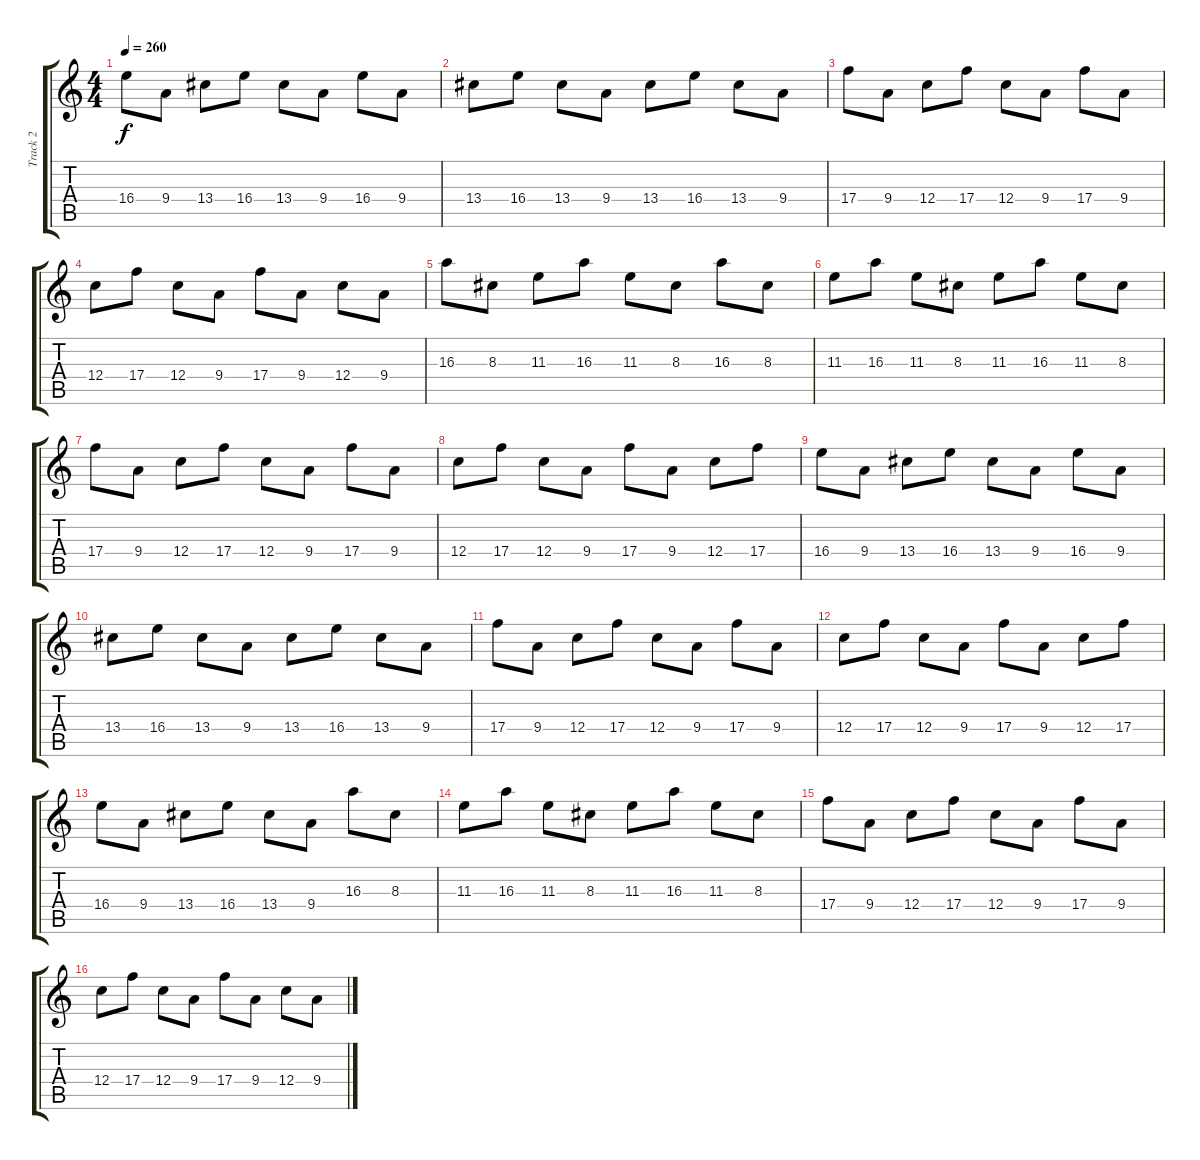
\track ("Track 2" "Track 2") {instrument distortionguitar}
\staff {score tabs}
\tuning (D4 A3 F3 C3 G2 D2) {hide}
\ts (4 4)
\tempo 260
\clef g2
\ks c
16.4.8{dy f} 9.4.8 13.4.8 16.4.8 13.4.8 9.4.8 16.4.8 9.4.8 |
13.4.8 16.4.8 13.4.8 9.4.8 13.4.8 16.4.8 13.4.8 9.4.8 |
17.4.8 9.4.8 12.4.8 17.4.8 12.4.8 9.4.8 17.4.8 9.4.8 |
12.4.8 17.4.8 12.4.8 9.4.8 17.4.8 9.4.8 12.4.8 9.4.8 |
16.3.8 8.3.8 11.3.8 16.3.8 11.3.8 8.3.8 16.3.8 8.3.8 |
11.3.8 16.3.8 11.3.8 8.3.8 11.3.8 16.3.8 11.3.8 8.3.8 |
17.4.8 9.4.8 12.4.8 17.4.8 12.4.8 9.4.8 17.4.8 9.4.8 |
12.4.8 17.4.8 12.4.8 9.4.8 17.4.8 9.4.8 12.4.8 17.4.8 |
16.4.8 9.4.8 13.4.8 16.4.8 13.4.8 9.4.8 16.4.8 9.4.8 |
13.4.8 16.4.8 13.4.8 9.4.8 13.4.8 16.4.8 13.4.8 9.4.8 |
17.4.8 9.4.8 12.4.8 17.4.8 12.4.8 9.4.8 17.4.8 9.4.8 |
12.4.8 17.4.8 12.4.8 9.4.8 17.4.8 9.4.8 12.4.8 17.4.8 |
16.4.8 9.4.8 13.4.8 16.4.8 13.4.8 9.4.8 16.3.8 8.3.8 |
11.3.8 16.3.8 11.3.8 8.3.8 11.3.8 16.3.8 11.3.8 8.3.8 |
17.4.8 9.4.8 12.4.8 17.4.8 12.4.8 9.4.8 17.4.8 9.4.8 |
12.4.8 17.4.8 12.4.8 9.4.8 17.4.8 9.4.8 12.4.8 9.4.8
